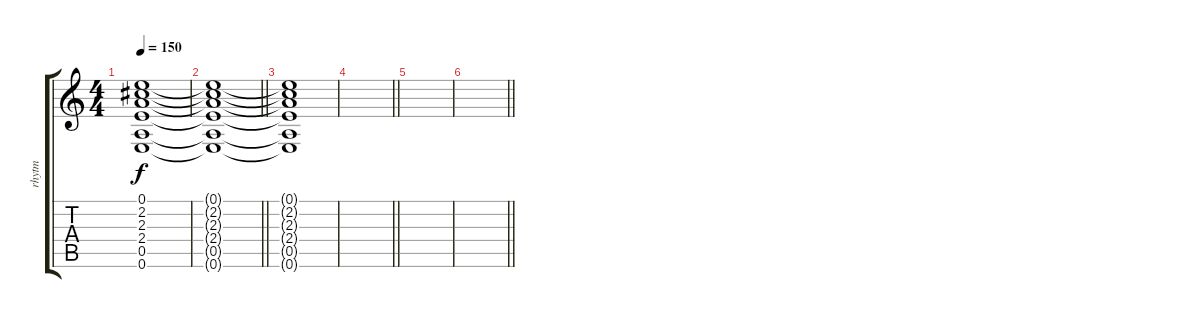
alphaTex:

\track ("rhytm" "rhytm") {instrument distortionguitar}
\staff {score tabs}
\tuning (E4 B3 G3 D3 A2 E2) {hide}
\ts (4 4)
\tempo 150
\clef g2
\ks c
(0.1{t} 2.2{t} 2.3{t} 2.4{t} 0.5{t} 0.6).1{dy f} |
\barLineRight lightlight
(0.1{t} 2.2{t} 2.3{t} 2.4{t} 0.5{t} 0.6{t}).1 |
(0.1{t} 2.2{t} 2.3{t} 2.4{t} 0.5{t} 0.6{t}).1 |
\barLineRight lightlight
|
|
\barLineRight lightlight
